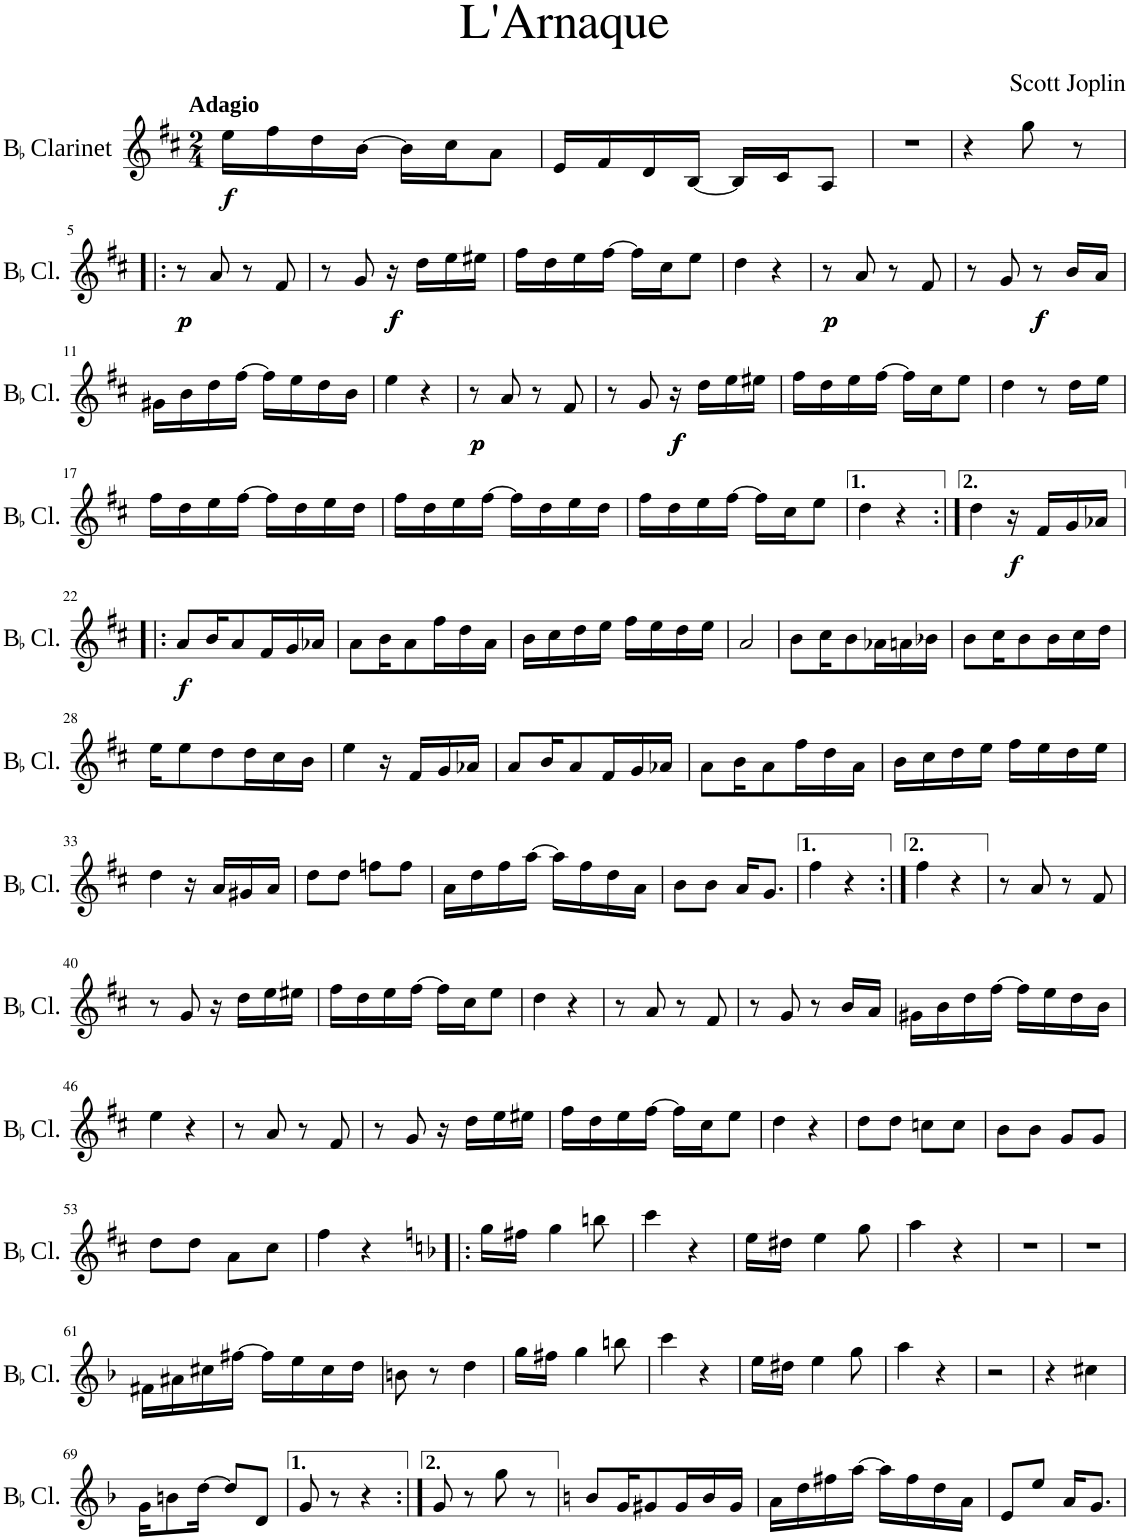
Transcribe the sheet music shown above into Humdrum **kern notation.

**kern	**dynam	**kern	**kern	**dynam	**kern	**kern	**dynam	**kern	**kern	**kern	**dynam	**kern	**dynam
*part7	*part7	*part6	*part6	*part6	*part5	*part4	*part4	*part3	*part2	*part2	*part2	*part1	*part1
*staff9	*staff9	*staff8	*staff7	*staff7/8	*staff6	*staff5	*staff5	*staff4	*staff3	*staff2	*staff2/3	*staff1	*staff1
*I"Vibraphone	*	*I"Marimba	*	*	*I"Xylophone	*I"Xylophone	*	*I"Electric Bass	*I"Piano	*	*	*I"BaccidentalFlat Clarinet	*
*I'Vib.	*	*I'Mrm.	*	*	*I'Xyl.	*I'Xyl.	*	*I'El. B.	*I'Pno.	*	*	*I'BaccidentalFlat Cl.	*
*stria5	*	*stria5	*stria5	*	*stria5	*stria5	*	*stria5	*stria5	*stria5	*	*	*
*clefG2	*	*clefF4	*clefG2	*	*clefG2	*clefG2	*	*clefFv4	*clefF4	*clefG2	*	*clefG2	*
*	*	*	*	*	*Trd-7c-12	*Trd-7c-12	*	*	*	*	*	*Trd1c2	*
*k[]	*	*k[]	*k[]	*	*k[]	*k[]	*	*k[]	*k[]	*k[]	*	*k[f#c#]	*
*M2/4	*	*M2/4	*M2/4	*	*M2/4	*M2/4	*	*M2/4	*M2/4	*M2/4	*	*M2/4	*
=1	=1	=1	=1	=1	=1	=1	=1	=1	=1	=1	=1	=1	=1
!	!	!	!	!	!	!	!	!	!	!	!	!LO:TX:a:B:t=Adagio	!
!	!	!	!	!	!	!	!LO:DY:b	!	!	!	!	!	!
!	!	!	!	!	!	!	!LO:DY:n=1:b	!	!	!	!LO:DY:b	!	!LO:DY:b
2r	.	2r	16dd\ 16ddd\LL	.	2r	16dd\LL	f f	2r	2r	16dd\ 16ddd\LL	p	16ee\LL	f
.	.	.	16ee\ 16eee\J	.	.	16ee\J	.	.	.	16ee\ 16eee\J	.	16ff#\	.
.	.	.	16cc\ 16ccc\L	.	.	16cc\L	.	.	.	16cc\ 16ccc\L	.	16dd\	.
.	.	.	[16a\ [16aa\JJ	.	.	[16a\JJ	.	.	.	[16a\ [16aa\JJ	.	[16b\JJ	.
.	.	.	16a]\ 16aa]\LL	.	.	16a/LL]	.	.	.	16a]\ 16aa]\LL	.	16b\LL]	.
.	.	.	16b\ 16bb\J	.	.	16b/J	.	.	.	16b\ 16bb\J	.	16cc#\J	.
.	.	.	8g\ 8gg\J	.	.	8g/J	.	.	.	8g\ 8gg\J	.	8a\J	.
=2	=2	=2	=2	=2	=2	=2	=2	=2	=2	=2	=2	=2	=2
!	!LO:DY:b	!	!	!LO:DY:b=2	!	!	!	!	!	!	!	!	!
16d/LL	p	16d\LL	16dd\LL	p	2r	16d/LL	.	2r	16d\LL	16dd\LL	.	16e/LL	.
16e/J	.	16e\J	16ee\J	.	.	16e/J	.	.	16e\J	16ee\J	.	16f#/	.
16c/L	.	16c\L	16cc\L	.	.	16c/L	.	.	16c\L	16cc\L	.	16d/	.
[16A/JJ	.	[16A\JJ	[16a\JJ	.	.	[16A/JJ	.	.	[16A\JJ	[16a\JJ	.	[16B/JJ	.
16A/LL]	.	16A\LL]	16a/LL]	.	.	16A/LL]	.	.	16A\LL]	16a/LL]	.	16B/LL]	.
16B/J	.	16B\J	16b/J	.	.	16B/J	.	.	16B\J	16b/J	.	16c#/J	.
8G/J	.	8G\J	8g/J	.	.	8G/J	.	.	8G\J	8g/J	.	8A/J	.
=3	=3	=3	=3	=3	=3	=3	=3	=3	=3	=3	=3	=3	=3
16d/LL	.	16D/LL	16d/LL	.	2r	2r	.	16D/LL	16D/LL	16d/LL	.	2r	.
16e/J	.	16E/J	16e/J	.	.	.	.	16E/J	16E/J	16e/J	.	.	.
16c/L	.	16C/L	16c/L	.	.	.	.	16C/L	16C/L	16c/L	.	.	.
[16A/JJ	.	[16AA/JJ	[16A/JJ	.	.	.	.	[16AA/JJ	[16AA/JJ	[16A/JJ	.	.	.
16A/LL]	.	16AA/LL]	16A/LL]	.	.	.	.	16AA/LL]	16AA/LL]	16A/LL]	.	.	.
16B/J	.	16BB/J	16B/J	.	.	.	.	16BB/J	16BB/J	16B/J	.	.	.
16A/L	.	16AA/L	16A/L	.	.	.	.	16AA/L	16AA/L	16A/L	.	.	.
16A-X/JJ	.	16AA-X/JJ	16A-X/JJ	.	.	.	.	16AA-X/JJ	16AA-X/JJ	16A-X/JJ	.	.	.
=4	=4	=4	=4	=4	=4	=4	=4	=4	=4	=4	=4	=4	=4
8G	.	8GG	8G	.	2r	4r	.	8GG	8GG	8G	.	4r	.
8r	.	8r	8r	.	.	.	.	8r	8r	8r	.	.	.
8g	.	8GGG 8GG	8g/ 8b/ 8dd/ 8gg/L	.	.	8g	.	8GG	8GGG 8GG	8g/ 8b/ 8dd/ 8gg/L	.	8gg\	.
8r	.	8r	16d/L	.	.	8r	.	8r	8r	16d/L	.	8r	.
.	.	.	16d#X/JJ	.	.	.	.	.	.	16d#X/JJ	.	.	.
!!LO:LB:g=z
=5!|:	=5!|:	=5!|:	=5!|:	=5!|:	=5!|:	=5!|:	=5!|:	=5!|:	=5!|:	=5!|:	=5!|:	=5!|:	=5!|:
!	!	!	!	!	!	!	!LO:DY:b	!	!	!	!	!	!
!	!	!	!	!	!	!	!LO:DY:n=1:b	!	!	!	!	!	!LO:DY:b
!	!	!	!	!	!	!	!	!	!	!	!	!	!LO:DY:n=1:b
2r	.	2r	16e/KL	.	2r	8r	p p	4CC	8r	16e/KL	.	8r	p p
.	.	.	8cc/	.	.	.	.	.	.	8cc/	.	.	.
.	.	.	.	.	.	8c	.	.	8E 8G 8c	.	.	8a/	.
.	.	.	16e/Jk	.	.	.	.	.	.	16e/Jk	.	.	.
.	.	.	8cc\L	.	.	8r	.	4GG	8r	8cc\L	.	8r	.
.	.	.	16e\L	.	.	8B-X	.	.	8E 8G 8B-X	16e\L	.	8f#/	.
.	.	.	[16cc\JJ	.	.	.	.	.	.	[16cc\JJ	.	.	.
=6	=6	=6	=6	=6	=6	=6	=6	=6	=6	=6	=6	=6	=6
4r	.	2r	4cc_	.	2r	8r	.	4FF	8r	4cc_	.	8r	.
.	.	.	.	.	.	8A	.	.	8F 8A 8c	.	.	8g/	.
!	!	!	!	!	!	!	!LO:DY:b	!	!	!	!	!	!LO:DY:b
!	!	!	!	!	!	!	!	!	!	!	!	!	!LO:DY:n=1:b
16r	.	.	16cc\LL]	.	.	16r	f	4EE	8r	16cc\LL]	.	16r	f f
!	!	!	!	!	!	!	!LO:DY:b	!	!	!	!	!	!
16cc\LL	.	.	16ee\ 16ccc\J	.	.	16cc\LL	f	.	.	16ee\ 16ccc\J	.	16dd\LL	.
16dd\	.	.	16ff\ 16ddd\L	.	.	16dd\	.	.	8E 8G 8c	16ff\ 16ddd\L	.	16ee\	.
16dd#X\JJ	.	.	16ff#X\ 16ddd#X\JJ	.	.	16dd#X\JJ	.	.	.	16ff#X\ 16ddd#X\JJ	.	16ee#X\JJ	.
=7	=7	=7	=7	=7	=7	=7	=7	=7	=7	=7	=7	=7	=7
16ee\LL	.	2r	16gg\ 16eee\LL	.	2r	16ee\LL	.	4GG	8r	16gg\ 16eee\LL	.	16ff#\LL	.
16cc\J	.	.	16ee\ 16ccc\J	.	.	16cc\J	.	.	.	16ee\ 16ccc\J	.	16dd\	.
16dd\L	.	.	16ff\ 16ddd\L	.	.	16dd\L	.	.	8G 8c 8e	16ff\ 16ddd\L	.	16ee\	.
[16ee\JJ	.	.	[16gg\ [16eee\JJ	.	.	[16ee\JJ	.	.	.	[16gg\ [16eee\JJ	.	[16ff#\JJ	.
16ee\LL]	.	.	16gg]\ 16eee]\LL	.	.	16ee\LL]	.	4GGG	8r	16gg]\ 16eee]\LL	.	16ff#\LL]	.
16b\J	.	.	16dd\ 16bb\J	.	.	16b\J	.	.	.	16dd\ 16bb\J	.	16cc#\J	.
8dd\J	.	.	8ff\ 8ddd\J	.	.	8dd\J	.	.	8G 8B 8f	8ff\ 8ddd\J	.	8ee\J	.
=8	=8	=8	=8	=8	=8	=8	=8	=8	=8	=8	=8	=8	=8
4cc	.	2r	[4ee [4ccc	.	2r	4cc	.	4CC	8r	[4ee [4ccc	.	4dd\	.
.	.	.	.	.	.	.	.	.	8G 8c 8e	.	.	.	.
4r	.	.	8ee]/ 8ccc]/L	.	.	4r	.	8r	8G 8c 8e	8ee]/ 8ccc]/L	.	4r	.
.	.	.	16d/L	.	.	.	.	8GGG	8r	16d/L	.	.	.
.	.	.	16d#X/JJ	.	.	.	.	.	.	16d#X/JJ	.	.	.
=9	=9	=9	=9	=9	=9	=9	=9	=9	=9	=9	=9	=9	=9
!	!	!	!	!	!	!	!LO:DY:b	!	!	!	!	!	!
!	!	!	!	!	!	!	!LO:DY:n=1:b	!	!	!	!	!	!LO:DY:b
!	!	!	!	!	!	!	!	!	!	!	!	!	!LO:DY:n=1:b
2r	.	2r	2r	.	2r	8r	p p	4CC	8r	16e/KL	.	8r	p p
.	.	.	.	.	.	.	.	.	.	8cc/	.	.	.
.	.	.	.	.	.	8c	.	.	8E 8G 8c	.	.	8a/	.
.	.	.	.	.	.	.	.	.	.	16e/Jk	.	.	.
.	.	.	.	.	.	8r	.	4GG	8r	8cc\L	.	8r	.
.	.	.	.	.	.	8B-X	.	.	8E 8G 8B-X	16e\L	.	8f#/	.
.	.	.	.	.	.	.	.	.	.	[16cc\JJ	.	.	.
=10	=10	=10	=10	=10	=10	=10	=10	=10	=10	=10	=10	=10	=10
4r	.	2r	[4cc	.	2r	8r	.	4FF	8r	4cc_	.	8r	.
.	.	.	.	.	.	8A	.	.	8F 8A 8c	.	.	8g/	.
!	!	!	!	!	!	!	!LO:DY:b	!	!	!	!	!	!LO:DY:b
!	!	!	!	!	!	!	!	!	!	!	!	!	!LO:DY:n=1:b
8r	.	.	8cc\L]	.	.	8r	f	8EE/L	8E\L	8cc\L]	.	8r	f f
!	!	!	!	!	!	!	!LO:DY:b	!	!	!	!	!	!
16a/LL	.	.	16aa\L	.	.	16a/LL	f	8EE-X/J	8E-X\J	16aa\L	.	16b/LL	.
16g/JJ	.	.	16gg\JJ	.	.	16g/JJ	.	.	.	16gg\JJ	.	16a/JJ	.
!!LO:LB:g=z
=11	=11	=11	=11	=11	=11	=11	=11	=11	=11	=11	=11	=11	=11
16f#X\LL	.	2r	16ff#X\LL	.	2r	16f#X\LL	.	4DD	8D\L	16ff#X\LL	.	16g#X\LL	.
16a\J	.	.	16aa\J	.	.	16a\J	.	.	.	16aa\J	.	16b\	.
16cc\L	.	.	16ccc\L	.	.	16cc\L	.	.	8F#X\ 8A\ 8c\J	16ccc\L	.	16dd\	.
[16ee\JJ	.	.	[16eee\JJ	.	.	[16ee\JJ	.	.	.	[16eee\JJ	.	[16ff#\JJ	.
16ee\LL]	.	.	16eee\LL]	.	.	16ee\LL]	.	4DD	8r	16eee\LL]	.	16ff#\LL]	.
16dd\J	.	.	16ddd\J	.	.	16dd\J	.	.	.	16ddd\J	.	16ee\	.
16cc\L	.	.	16ccc\L	.	.	16cc\L	.	.	8F# 8A 8c	16ccc\L	.	16dd\	.
16a\JJ	.	.	16aa\JJ	.	.	16a\JJ	.	.	.	16aa\JJ	.	16b\JJ	.
=12	=12	=12	=12	=12	=12	=12	=12	=12	=12	=12	=12	=12	=12
4dd	.	2r	[4ffn [4ddd	.	2r	4dd	.	8GG/L	8r	[4ffn [4ddd	.	4ee\	.
.	.	.	.	.	.	.	.	8GGG/J	8D 8G 8B	.	.	.	.
4r	.	.	8dd/ 8ff]/ 8ddd]/L	.	.	4r	.	8AAA/L	8D 8G 8B	8dd/ 8ff]/ 8ddd]/L	.	4r	.
.	.	.	16d/L	.	.	.	.	8BBB/J	8r	16d/L	.	.	.
.	.	.	16d#X/JJ	.	.	.	.	.	.	16d#X/JJ	.	.	.
=13	=13	=13	=13	=13	=13	=13	=13	=13	=13	=13	=13	=13	=13
!	!	!	!	!	!	!	!LO:DY:b	!	!	!	!	!	!
!	!	!	!	!	!	!	!LO:DY:n=1:b	!	!	!	!	!	!LO:DY:b
!	!	!	!	!	!	!	!	!	!	!	!	!	!LO:DY:n=1:b
2r	.	2r	16e/KL	.	2r	8r	p p	4CC	8r	16e/KL	.	8r	p p
.	.	.	8cc/	.	.	.	.	.	.	8cc/	.	.	.
.	.	.	.	.	.	8c	.	.	8E 8G 8c	.	.	8a/	.
.	.	.	16e/Jk	.	.	.	.	.	.	16e/Jk	.	.	.
.	.	.	8cc\L	.	.	8r	.	4GG	8r	8cc\L	.	8r	.
.	.	.	16e\L	.	.	8B-X	.	.	8E 8G 8B-X	16e\L	.	8f#/	.
.	.	.	[16cc\JJ	.	.	.	.	.	.	[16cc\JJ	.	.	.
=14	=14	=14	=14	=14	=14	=14	=14	=14	=14	=14	=14	=14	=14
4r	.	2r	4cc_	.	2r	8r	.	4FF	8r	4cc_	.	8r	.
.	.	.	.	.	.	8A	.	.	8F 8A 8c	.	.	8g/	.
!	!	!	!	!	!	!	!LO:DY:b	!	!	!	!	!	!
!	!	!	!	!	!	!	!LO:DY:n=1:b	!	!	!	!	!	!LO:DY:b
!	!	!	!	!	!	!	!	!	!	!	!	!	!LO:DY:n=1:b
16r	.	.	16cc\LL]	.	.	16r	f f	4EE	8r	16cc\LL]	.	16r	f f
16cc\LL	.	.	16ee\ 16ccc\J	.	.	16cc\LL	.	.	.	16ee\ 16ccc\J	.	16dd\LL	.
16dd\	.	.	16ff\ 16ddd\L	.	.	16dd\	.	.	8E 8G 8c	16ff\ 16ddd\L	.	16ee\	.
16dd#X\JJ	.	.	16ff#X\ 16ddd#X\JJ	.	.	16dd#X\JJ	.	.	.	16ff#X\ 16ddd#X\JJ	.	16ee#X\JJ	.
=15	=15	=15	=15	=15	=15	=15	=15	=15	=15	=15	=15	=15	=15
16ee\LL	.	2r	16gg\ 16eee\LL	.	2r	16ee\LL	.	4GG	8r	16gg\ 16eee\LL	.	16ff#\LL	.
16cc\J	.	.	16ee\ 16ccc\J	.	.	16cc\J	.	.	.	16ee\ 16ccc\J	.	16dd\	.
16dd\L	.	.	16ff\ 16ddd\L	.	.	16dd\L	.	.	8G 8c 8e	16ff\ 16ddd\L	.	16ee\	.
[16ee\JJ	.	.	[16gg\ [16eee\JJ	.	.	[16ee\JJ	.	.	.	[16gg\ [16eee\JJ	.	[16ff#\JJ	.
16ee\LL]	.	.	16gg]\ 16eee]\LL	.	.	16ee\LL]	.	4GGG	8r	16gg]\ 16eee]\LL	.	16ff#\LL]	.
16b\J	.	.	16dd\ 16bb\J	.	.	16b\J	.	.	.	16dd\ 16bb\J	.	16cc#\J	.
8dd\J	.	.	8ff\ 8ddd\J	.	.	8dd\J	.	.	8G 8B 8f	8ff\ 8ddd\J	.	8ee\J	.
=16	=16	=16	=16	=16	=16	=16	=16	=16	=16	=16	=16	=16	=16
4cc	.	2r	2r	.	2r	4cc	.	4CC	8r	[4ee [4ccc	.	4dd\	.
.	.	.	.	.	.	.	.	.	8G 8c 8e	.	.	.	.
4r	.	.	.	.	.	4r	.	8r	8G 8c 8e	8cc\ 8ee]\ 8ccc]\L	.	8r	.
.	.	.	.	.	.	.	.	8r	8r	16cc\L	.	16dd\LL	.
.	.	.	.	.	.	.	.	.	.	16dd\JJ	.	16ee\JJ	.
!!LO:LB:g=z
=17	=17	=17	=17	=17	=17	=17	=17	=17	=17	=17	=17	=17	=17
8e/L	.	2r	8cc\L	.	2r	8cc\L	.	4CC	8r	16ee\LL	.	16ff#\LL	.
.	.	.	.	.	.	.	.	.	.	16cc\J	.	16dd\	.
8e/J	.	.	8cc\J	.	.	8cc\J	.	.	8G 8c 8e	16dd\L	.	16ee\	.
.	.	.	.	.	.	.	.	.	.	[16ee\JJ	.	[16ff#\JJ	.
8g/L	.	.	8b-X\L	.	.	8a#X/L	.	4BBB	8r	16ee\LL]	.	16ff#\LL]	.
.	.	.	.	.	.	.	.	.	.	16cc\J	.	16dd\	.
8g/J	.	.	8b-\J	.	.	8a#/J	.	.	8G 8B-X 8e	16dd\L	.	16ee\	.
.	.	.	.	.	.	.	.	.	.	16cc\JJ	.	16dd\JJ	.
=18	=18	=18	=18	=18	=18	=18	=18	=18	=18	=18	=18	=18	=18
8f/L	.	2r	8a/L	.	2r	8a/L	.	4AAA	8r	16ee\LL	.	16ff#\LL	.
.	.	.	.	.	.	.	.	.	.	16cc\J	.	16dd\	.
8f/J	.	.	8a/J	.	.	8a/J	.	.	8F 8A 8c	16dd\L	.	16ee\	.
.	.	.	.	.	.	.	.	.	.	[16ee\JJ	.	[16ff#\JJ	.
8a-X/L	.	.	8f/L	.	.	8f/L	.	4AAA-X	8r	16ee\LL]	.	16ff#\LL]	.
.	.	.	.	.	.	.	.	.	.	16cc\J	.	16dd\	.
8a-/J	.	.	8f/J	.	.	8f/J	.	.	8F 8A-X 8c	16dd\L	.	16ee\	.
.	.	.	.	.	.	.	.	.	.	16cc\JJ	.	16dd\JJ	.
=19	=19	=19	=19	=19	=19	=19	=19	=19	=19	=19	=19	=19	=19
8g/L	.	2r	8cc\L	.	8c/L	2r	.	4GGG	8r	16ee\LL	.	16ff#\LL	.
.	.	.	.	.	.	.	.	.	.	16cc\J	.	16dd\	.
8g/J	.	.	8cc\J	.	8c/J	.	.	.	8E 8G 8c	16dd\L	.	16ee\	.
.	.	.	.	.	.	.	.	.	.	[16ee\JJ	.	[16ff#\JJ	.
8b/L	.	.	8g/L	.	8G/L	.	.	4GG	8r	16ee\LL]	.	16ff#\LL]	.
.	.	.	.	.	.	.	.	.	.	16b\J	.	16cc#\J	.
8g/J	.	.	8b/J	.	8B/J	.	.	.	8F 8G 8B	8dd\J	.	8ee\J	.
=20	=20	=20	=20	=20	=20	=20	=20	=20	=20	=20	=20	=20	=20
4g	.	2r	4ee	.	2r	4cc	.	8CC/L	8r	[4e [4cc	.	4dd\	.
.	.	.	.	.	.	.	.	8GGG/J	8E 8G 8c	.	.	.	.
4r	.	.	4r	.	.	4r	.	8AAA/L	8E 8G 8c	8e]/ 8cc]/ 8ee/L	.	4r	.
.	.	.	.	.	.	.	.	8BBB/J	8r	16d/L	.	.	.
.	.	.	.	.	.	.	.	.	.	16d#X/JJ	.	.	.
=21:|!	=21:|!	=21:|!	=21:|!	=21:|!	=21:|!	=21:|!	=21:|!	=21:|!	=21:|!	=21:|!	=21:|!	=21:|!	=21:|!
4e	.	2r	4cc	.	4r	4cc	.	8CC/L	8C/L	4e 4cc	.	4dd\	.
.	.	.	.	.	.	.	.	8GGG/J	8GG/J	.	.	.	.
!	!	!	!	!	!	!	!	!	!	!	!	!	!LO:DY:b
4r	.	.	16r	.	4r	4r	.	4r	8CC	4r	.	16r	f
.	.	.	16cc\LL	.	.	.	.	.	.	.	.	16f#/LL	.
.	.	.	16dd\	.	.	.	.	.	8r	.	.	16g/	.
.	.	.	16dd#X\JJ	.	.	.	.	.	.	.	.	16a-X/JJ	.
!!LO:LB:g=z
=22!|:	=22!|:	=22!|:	=22!|:	=22!|:	=22!|:	=22!|:	=22!|:	=22!|:	=22!|:	=22!|:	=22!|:	=22!|:	=22!|:
!	!	!	!	!	!	!	!LO:DY:b	!	!	!	!	!	!
!	!	!	!	!	!	!	!LO:DY:n=1:b	!	!	!	!	!	!LO:DY:b
2r	.	2r	8ee\L	.	2r	8r	f f	4CC	8C	8r	.	8a/L	f
.	.	.	16ff\K	.	.	8G	.	.	8r	8G 8c 8e	.	16b/K	.
.	.	.	8ee\J	.	.	.	.	.	.	.	.	8a/	.
.	.	.	.	.	.	8r	.	4GGG	8GG	8r	.	.	.
.	.	.	16cc\LL	.	.	.	.	.	.	.	.	16f#/L	.
.	.	.	16dd\	.	.	8G	.	.	8r	8G 8c 8e	.	16g/	.
.	.	.	16dd#X\JJ	.	.	.	.	.	.	.	.	16a-X/JJ	.
=23	=23	=23	=23	=23	=23	=23	=23	=23	=23	=23	=23	=23	=23
4r	.	2r	8ee\L	.	2r	8r	.	4CC	8C	8r	.	8a\L	.
.	.	.	16ff\K	.	.	8G	.	.	8r	8G 8c 8e	.	16b\K	.
.	.	.	8ee\J	.	.	.	.	.	.	.	.	8a\	.
16r	.	.	.	.	.	16r	.	4GG	8GG	16r	.	.	.
16ee\LL	.	.	16r	.	.	16r	.	.	.	16ee\LL	.	16ff#\L	.
16cc\	.	.	8r	.	.	8r	.	.	8r	16cc\	.	16dd\	.
16g\JJ	.	.	.	.	.	.	.	.	.	16g\JJ	.	16a\JJ	.
=24	=24	=24	=24	=24	=24	=24	=24	=24	=24	=24	=24	=24	=24
16a\LL	.	2r	2r	.	2r	2r	.	4FF	8r	16a\LL	.	16b\LL	.
16b\J	.	.	.	.	.	.	.	.	.	16b\J	.	16cc#\	.
16cc\L	.	.	.	.	.	.	.	.	8F 8A 8c	16cc\L	.	16dd\	.
16dd\JJ	.	.	.	.	.	.	.	.	.	16dd\JJ	.	16ee\JJ	.
16ee\LL	.	.	.	.	.	.	.	4FF	8r	16ee\LL	.	16ff#\LL	.
16dd\J	.	.	.	.	.	.	.	.	.	16dd\J	.	16ee\	.
16cc\L	.	.	.	.	.	.	.	.	8F 8A-X 8c	16cc\L	.	16dd\	.
16dd\JJ	.	.	.	.	.	.	.	.	.	16dd\JJ	.	16ee\JJ	.
=25	=25	=25	=25	=25	=25	=25	=25	=25	=25	=25	=25	=25	=25
2g	.	2r	16r	.	2r	2r	.	4EE	8r	8g	.	2a/	.
.	.	.	16e/LL	.	.	.	.	.	.	.	.	.	.
.	.	.	16f/	.	.	.	.	.	8E 8G 8c	8r	.	.	.
.	.	.	16g/JJ	.	.	.	.	.	.	.	.	.	.
.	.	.	16a/LL	.	.	.	.	4GG	8r	4r	.	.	.
.	.	.	16g/J	.	.	.	.	.	.	.	.	.	.
.	.	.	16e/L	.	.	.	.	.	8E 8G 8c	.	.	.	.
.	.	.	16f/JJ	.	.	.	.	.	.	.	.	.	.
=26	=26	=26	=26	=26	=26	=26	=26	=26	=26	=26	=26	=26	=26
2r	.	2r	8g/L	.	2r	8r	.	4CC	8C	8r	.	8b\L	.
.	.	.	16a/K	.	.	8G	.	.	8r	8G 8c 8e	.	16cc#\K	.
.	.	.	8g/J	.	.	.	.	.	.	.	.	8b\	.
.	.	.	.	.	.	8r	.	4GGG	8GG	8r	.	.	.
.	.	.	16e/LL	.	.	.	.	.	.	.	.	16a-X\L	.
.	.	.	16f/	.	.	8G	.	.	8r	8G 8c 8e	.	16an\	.
.	.	.	16f#X/JJ	.	.	.	.	.	.	.	.	16b-X\JJ	.
=27	=27	=27	=27	=27	=27	=27	=27	=27	=27	=27	=27	=27	=27
4r	.	2r	8g/L	.	2r	8r	.	4CC	8C	8r	.	8b\L	.
.	.	.	16a/K	.	.	8G	.	.	8r	8G 8c 8e	.	16cc#\K	.
.	.	.	8g/J	.	.	.	.	.	.	.	.	8b\	.
16r	.	.	.	.	.	8E/L	.	8EE/L	8E\L	4r	.	.	.
16g/LL	.	.	16r	.	.	.	.	.	.	.	.	16b\L	.
16a/	.	.	8r	.	.	8E-X/J	.	8EE-X/J	8E-X\J	.	.	16cc#\	.
16a#X/JJ	.	.	.	.	.	.	.	.	.	.	.	16dd\JJ	.
!!LO:LB:g=z
=28	=28	=28	=28	=28	=28	=28	=28	=28	=28	=28	=28	=28	=28
*	*	*	*	*	*	*	*	*	*	*8va	*	*	*
16b\KL	.	2r	16g/KL	.	2r	16b\KL	.	4DD	16D\ 16G\ 16B\KL	16bb\ 16bbb\KL	.	16ee\KL	.
8b\	.	.	8g/	.	.	8b\	.	.	8D\ 8G\ 8B\	8bb\ 8bbb\	.	8ee\	.
8b\J	.	.	8f#X/J	.	.	8b\J	.	.	[16D\ [16F#X\ [16c\Jk	8bb\ 8bbb\J	.	8dd\	.
.	.	.	.	.	.	.	.	4AA	4D] 4F#] 4c]	.	.	.	.
16a/LL	.	.	16e/LL	.	.	16a/LL	.	.	.	16aaa\LL	.	16dd\L	.
16f#X/	.	.	16f#/	.	.	16f#X/	.	.	.	16fff#X\	.	16cc#\	.
16d/JJ	.	.	16d/JJ	.	.	16d/JJ	.	.	.	16ddd\JJ	.	16b\JJ	.
=29	=29	=29	=29	=29	=29	=29	=29	=29	=29	=29	=29	=29	=29
4g	.	2r	4g	.	4r	2r	.	8GG/L	8GG/ 8G/L	4bb 4ggg	.	4ee\	.
.	.	.	.	.	.	.	.	8FF/J	8FF/ 8F/J	.	.	.	.
*	*	*	*	*	*	*	*	*	*	*X8va	*	*	*
4r	.	.	16r	.	4r	.	.	8EE/L	8EE/ 8E/L	4r	.	16r	.
.	.	.	16e/LL	.	.	.	.	.	.	.	.	16f#/LL	.
.	.	.	16f/	.	.	.	.	8DD/J	8DD/ 8D/J	.	.	16g/	.
.	.	.	16f#X/JJ	.	.	.	.	.	.	.	.	16a-X/JJ	.
=30	=30	=30	=30	=30	=30	=30	=30	=30	=30	=30	=30	=30	=30
2r	.	2r	8g/L	.	2r	8r	.	4CC	8CC 8C	8r	.	8a/L	.
.	.	.	16a/K	.	.	8G	.	.	8r	8G 8c 8e	.	16b/K	.
.	.	.	8g/J	.	.	.	.	.	.	.	.	8a/	.
.	.	.	.	.	.	8r	.	4GGG	8GG	8r	.	.	.
.	.	.	16e/LL	.	.	.	.	.	.	.	.	16f#/L	.
.	.	.	16f/	.	.	8G	.	.	8r	8G 8c 8e	.	16g/	.
.	.	.	16f#X/JJ	.	.	.	.	.	.	.	.	16a-X/JJ	.
=31	=31	=31	=31	=31	=31	=31	=31	=31	=31	=31	=31	=31	=31
4r	.	2r	8g/L	.	4r	8r	.	4CC	8C	8r	.	8a\L	.
.	.	.	16a/K	.	.	8G	.	.	8r	8G 8c 8e	.	16b\K	.
.	.	.	8g/J	.	.	.	.	.	.	.	.	8a\	.
16r	.	.	.	.	16r	16r	.	4GG	8GG	16r	.	.	.
16ee\LL	.	.	16r	.	16r	16r	.	.	.	16ee\LL	.	16ff#\L	.
16cc\	.	.	8r	.	8r	8r	.	.	8r	16cc\	.	16dd\	.
16g\JJ	.	.	.	.	.	.	.	.	.	16g\JJ	.	16a\JJ	.
=32	=32	=32	=32	=32	=32	=32	=32	=32	=32	=32	=32	=32	=32
16a\LL	.	2r	2r	.	2r	8r	.	4FF	8r	16a\LL	.	16b\LL	.
16b\J	.	.	.	.	.	.	.	.	.	16b\J	.	16cc#\	.
16cc\L	.	.	.	.	.	8F	.	.	8F 8A 8c	16cc\L	.	16dd\	.
16dd\JJ	.	.	.	.	.	.	.	.	.	16dd\JJ	.	16ee\JJ	.
16ee\LL	.	.	.	.	.	8r	.	4FF	8r	16ee\LL	.	16ff#\LL	.
16dd\J	.	.	.	.	.	.	.	.	.	16dd\J	.	16ee\	.
16cc\L	.	.	.	.	.	8F	.	.	8F 8A-X 8c	16cc\L	.	16dd\	.
16dd\JJ	.	.	.	.	.	.	.	.	.	16dd\JJ	.	16ee\JJ	.
!!LO:LB:g=z
=33	=33	=33	=33	=33	=33	=33	=33	=33	=33	=33	=33	=33	=33
4cc	.	2r	4r	.	2r	8r	.	4EE	8r	8g	.	4dd\	.
.	.	.	.	.	.	8E	.	.	8E 8G 8c	8r	.	.	.
4b-X	.	.	16r	.	.	16r	.	4GG	8r	16r	.	16r	.
.	.	.	16c/LL	.	.	16G/LL	.	.	.	16g/LL	.	16a/LL	.
.	.	.	16d/	.	.	16F#X/	.	.	8E 8G 8B-X	16f#X/	.	16g#X/	.
.	.	.	16e/JJ	.	.	16G/JJ	.	.	.	16g/JJ	.	16a/JJ	.
=34	=34	=34	=34	=34	=34	=34	=34	=34	=34	=34	=34	=34	=34
8cc\L	.	2r	8f/L	.	2r	8c/L	.	4FF	8r	8cc\L	.	8dd\L	.
8a\J	.	.	8f/J	.	.	16A/K	.	.	8F 8A 8c	16a\L	.	8dd\J	.
.	.	.	.	.	.	8c/J	.	.	.	[16cc\JJ	.	.	.
8cc\L	.	.	8e-X/L	.	.	.	.	4FF#X	8r	16cc\LL]	.	8ffn\L	.
.	.	.	.	.	.	16A/LL	.	.	.	16a\J	.	.	.
8a\J	.	.	8e-/J	.	.	16c/	.	.	8F#X 8A 8c	16cc\L	.	8ff\J	.
.	.	.	.	.	.	16A/JJ	.	.	.	16a\JJ	.	.	.
=35	=35	=35	=35	=35	=35	=35	=35	=35	=35	=35	=35	=35	=35
8g/L	.	2r	8e/L	.	2r	16G/LL	.	4GG	8r	16g\LL	.	16a\LL	.
.	.	.	.	.	.	16c/J	.	.	.	16cc\J	.	16dd\	.
8e/J	.	.	8e/J	.	.	16e/L	.	.	8G 8c 8e	16ee\L	.	16ff#\	.
.	.	.	.	.	.	[16g/JJ	.	.	.	[16gg\JJ	.	[16aa\JJ	.
8g/L	.	.	8e/L	.	.	16g/LL]	.	8GG/L	8r	16gg\LL]	.	16aa\LL]	.
.	.	.	.	.	.	16e/J	.	.	.	16ee\J	.	16ff#\	.
8g#X/J	.	.	8e/J	.	.	16c/L	.	8GG#X/J	8E 8c	16cc\L	.	16dd\	.
.	.	.	.	.	.	16G/JJ	.	.	.	16g\JJ	.	16a\JJ	.
=36	=36	=36	=36	=36	=36	=36	=36	=36	=36	=36	=36	=36	=36
8a/L	.	2r	8d/L	.	2r	8A/L	.	4AA	8D\ 8c\L	8f#X/ 8a/L	.	8b\L	.
8f#X/J	.	.	8a/J	.	.	8c/J	.	.	8D\ 8A\J	8f#/ 8cc/J	.	8b\J	.
8g/L	.	.	8g/L	.	.	16e/KL	.	4BB	8G\ 8B\L	16fn/ 16ee/KL	.	16a/KL	.
.	.	.	.	.	.	8.d/J	.	.	.	8f/ 8dd/	.	8.g/J	.
8b/J	.	.	8B/J	.	.	.	.	.	8G\ 8B\J	.	.	.	.
.	.	.	.	.	.	.	.	.	.	16e/ 16cc/Jk	.	.	.
=37	=37	=37	=37	=37	=37	=37	=37	=37	=37	=37	=37	=37	=37
4e	.	2r	4g	.	2r	4cc	.	8CC/L	8C\ 8c\L	4e 4cc	.	4ff#\	.
.	.	.	.	.	.	.	.	8GGG/J	8GG\ 8G\J	.	.	.	.
4r	.	.	16r	.	.	16r	.	8CC	8CC 8C	4r	.	4r	.
.	.	.	16e/LL	.	.	16e/LL	.	.	.	.	.	.	.
.	.	.	16f/	.	.	16f/	.	8r	8r	.	.	.	.
.	.	.	16f#X/JJ	.	.	16f#X/JJ	.	.	.	.	.	.	.
=38:|!	=38:|!	=38:|!	=38:|!	=38:|!	=38:|!	=38:|!	=38:|!	=38:|!	=38:|!	=38:|!	=38:|!	=38:|!	=38:|!
4e	.	2r	4g	.	2r	4cc	.	8CC/L	8C\ 8c\L	4e 4cc	.	4ff#\	.
.	.	.	.	.	.	.	.	8GGG/J	8GG\ 8G\J	.	.	.	.
4r	.	.	4r	.	.	4r	.	8CC	8CC 8C	4r	.	4r	.
.	.	.	.	.	.	.	.	8r	8r	.	.	.	.
=39	=39	=39	=39	=39	=39	=39	=39	=39	=39	=39	=39	=39	=39
2r	.	2r	2r	.	2r	8r	.	4CC	8r	16e/KL	.	8r	.
.	.	.	.	.	.	.	.	.	.	8cc/	.	.	.
.	.	.	.	.	.	8c	.	.	8E 8G 8c	.	.	8a/	.
.	.	.	.	.	.	.	.	.	.	16e/Jk	.	.	.
.	.	.	.	.	.	8r	.	4GG	8r	8cc\L	.	8r	.
.	.	.	.	.	.	8B-X	.	.	8E 8G 8B-X	16e\L	.	8f#/	.
.	.	.	.	.	.	.	.	.	.	[16cc\JJ	.	.	.
!!LO:LB:g=z
=40	=40	=40	=40	=40	=40	=40	=40	=40	=40	=40	=40	=40	=40
4r	.	2r	4r	.	2r	8r	.	4FF	8r	4cc_	.	8r	.
.	.	.	.	.	.	8A	.	.	8F 8A 8c	.	.	8g/	.
16r	.	.	16r	.	.	16r	.	4EE	8r	16cc\LL]	.	16r	.
16cc\LL	.	.	16e/LL	.	.	16cc\LL	.	.	.	16ee\ 16ccc\J	.	16dd\LL	.
16dd\	.	.	16f/	.	.	16dd\	.	.	8E 8G 8c	16ff\ 16ddd\L	.	16ee\	.
16dd#X\JJ	.	.	16f#X/JJ	.	.	16dd#X\JJ	.	.	.	16ff#X\ 16ddd#X\JJ	.	16ee#X\JJ	.
=41	=41	=41	=41	=41	=41	=41	=41	=41	=41	=41	=41	=41	=41
16ee\LL	.	2r	16g/LL	.	2r	16ee\LL	.	4GG	8r	16gg\ 16eee\LL	.	16ff#\LL	.
16cc\J	.	.	16e/J	.	.	16cc\J	.	.	.	16ee\ 16ccc\J	.	16dd\	.
16dd\L	.	.	16f/L	.	.	16dd\L	.	.	8G 8c 8e	16ff\ 16ddd\L	.	16ee\	.
[16ee\JJ	.	.	[16g/JJ	.	.	[16ee\JJ	.	.	.	[16gg\ [16eee\JJ	.	[16ff#\JJ	.
16ee\LL]	.	.	16g/LL]	.	.	16ee\LL]	.	4GGG	8r	16gg]\ 16eee]\LL	.	16ff#\LL]	.
16b\J	.	.	16d/J	.	.	16b\J	.	.	.	16dd\ 16ccc\J	.	16cc#\J	.
8dd\J	.	.	8f/J	.	.	8dd\J	.	.	8G 8B 8f	8ff\ 8ddd\J	.	8ee\J	.
=42	=42	=42	=42	=42	=42	=42	=42	=42	=42	=42	=42	=42	=42
4cc	.	2r	4e	.	2r	4cc	.	4CC	8r	[4ee [4ccc	.	4dd\	.
.	.	.	.	.	.	.	.	.	8G 8c 8e	.	.	.	.
4r	.	.	4r	.	.	4r	.	8r	8G 8c 8e	8ee]/ 8ccc]/L	.	4r	.
.	.	.	.	.	.	.	.	8GGG	8r	16d/L	.	.	.
.	.	.	.	.	.	.	.	.	.	16d#X/JJ	.	.	.
=43	=43	=43	=43	=43	=43	=43	=43	=43	=43	=43	=43	=43	=43
2r	.	2r	2r	.	2r	8r	.	4CC	8r	16e/KL	.	8r	.
.	.	.	.	.	.	.	.	.	.	8cc/	.	.	.
.	.	.	.	.	.	8c	.	.	8E 8G 8c	.	.	8a/	.
.	.	.	.	.	.	.	.	.	.	16e/Jk	.	.	.
.	.	.	.	.	.	8r	.	4GG	8r	8cc\L	.	8r	.
.	.	.	.	.	.	8B-X	.	.	8E 8G 8B-X	16e\L	.	8f#/	.
.	.	.	.	.	.	.	.	.	.	[16cc\JJ	.	.	.
=44	=44	=44	=44	=44	=44	=44	=44	=44	=44	=44	=44	=44	=44
4r	.	2r	4r	.	2r	8r	.	4FF	8r	4cc_	.	8r	.
.	.	.	.	.	.	8A	.	.	8F 8A 8c	.	.	8g/	.
8r	.	.	8r	.	.	8r	.	8EE/L	8E\L	8cc\L]	.	8r	.
16a/LL	.	.	16cc\LL	.	.	16a/LL	.	8EE-X/J	8E-X\J	16aa\L	.	16b/LL	.
16g/JJ	.	.	16cc\JJ	.	.	16g/JJ	.	.	.	16gg\JJ	.	16a/JJ	.
=45	=45	=45	=45	=45	=45	=45	=45	=45	=45	=45	=45	=45	=45
16f#X\LL	.	2r	16cc\LL	.	2r	16f#X\LL	.	4DD	8D\L	16ff#X\LL	.	16g#X\LL	.
16a\J	.	.	16f#X\J	.	.	16a\J	.	.	.	16aa\J	.	16b\	.
16cc\L	.	.	16a\L	.	.	16cc\L	.	.	8F#X\ 8A\ 8c\J	16ccc\L	.	16dd\	.
[16ee\JJ	.	.	[16cc\JJ	.	.	[16ee\JJ	.	.	.	[16eee\JJ	.	[16ff#\JJ	.
16ee\LL]	.	.	16cc/LL]	.	.	16ee\LL]	.	4DD	8r	16eee\LL]	.	16ff#\LL]	.
16dd\J	.	.	16a/J	.	.	16dd\J	.	.	.	16ddd\J	.	16ee\	.
16cc\L	.	.	16f#/L	.	.	16cc\L	.	.	8F# 8A 8c	16ccc\L	.	16dd\	.
16a\JJ	.	.	16d/JJ	.	.	16a\JJ	.	.	.	16aa\JJ	.	16b\JJ	.
!!LO:LB:g=z
=46	=46	=46	=46	=46	=46	=46	=46	=46	=46	=46	=46	=46	=46
4dd	.	2r	4f	.	2r	4dd	.	8GG/L	8r	[4ffn [4ddd	.	4ee\	.
.	.	.	.	.	.	.	.	8GGG/J	8D 8G 8B	.	.	.	.
4r	.	.	4r	.	.	4r	.	8AAA/L	8D 8G 8B	8dd/ 8ff]/ 8ddd]/L	.	4r	.
.	.	.	.	.	.	.	.	8BBB/J	8r	16d/L	.	.	.
.	.	.	.	.	.	.	.	.	.	16d#X/JJ	.	.	.
=47	=47	=47	=47	=47	=47	=47	=47	=47	=47	=47	=47	=47	=47
2r	.	2r	2r	.	2r	8r	.	4CC	8r	16e/KL	.	8r	.
.	.	.	.	.	.	.	.	.	.	8cc/	.	.	.
.	.	.	.	.	.	8c	.	.	8E 8G 8c	.	.	8a/	.
.	.	.	.	.	.	.	.	.	.	16e/Jk	.	.	.
.	.	.	.	.	.	8r	.	4GG	8r	8cc\L	.	8r	.
.	.	.	.	.	.	8B-X	.	.	8E 8G 8B-X	16e\L	.	8f#/	.
.	.	.	.	.	.	.	.	.	.	[16cc\JJ	.	.	.
=48	=48	=48	=48	=48	=48	=48	=48	=48	=48	=48	=48	=48	=48
4r	.	2r	4r	.	2r	8r	.	4FF	8r	4cc_	.	8r	.
.	.	.	.	.	.	8A	.	.	8F 8A 8c	.	.	8g/	.
16r	.	.	16r	.	.	16r	.	4EE	8r	16cc\LL]	.	16r	.
16cc\LL	.	.	16e/LL	.	.	16cc\LL	.	.	.	16ee\ 16ccc\J	.	16dd\LL	.
16dd\	.	.	16f/	.	.	16dd\	.	.	8E 8G 8c	16ff\ 16ddd\L	.	16ee\	.
16dd#X\JJ	.	.	16f#X/JJ	.	.	16dd#X\JJ	.	.	.	16ff#X\ 16ddd#X\JJ	.	16ee#X\JJ	.
=49	=49	=49	=49	=49	=49	=49	=49	=49	=49	=49	=49	=49	=49
16ee\LL	.	2r	16g/LL	.	2r	16ee\LL	.	4GG	8r	16gg\ 16eee\LL	.	16ff#\LL	.
16cc\J	.	.	16e/J	.	.	16cc\J	.	.	.	16ee\ 16ccc\J	.	16dd\	.
16dd\L	.	.	16f/L	.	.	16dd\L	.	.	8G 8c 8e	16ff\ 16ddd\L	.	16ee\	.
[16ee\JJ	.	.	[16g/JJ	.	.	[16ee\JJ	.	.	.	[16gg\ [16eee\JJ	.	[16ff#\JJ	.
16ee\LL]	.	.	16g/LL]	.	.	16ee\LL]	.	4GGG	8r	16gg]\ 16eee]\LL	.	16ff#\LL]	.
16b\J	.	.	16d/J	.	.	16b\J	.	.	.	16dd\ 16bb\J	.	16cc#\J	.
8dd\J	.	.	8f/J	.	.	8dd\J	.	.	8G 8B 8f	8ff\ 8ddd\J	.	8ee\J	.
=50	=50	=50	=50	=50	=50	=50	=50	=50	=50	=50	=50	=50	=50
4cc	.	2r	4e	.	2r	4cc	.	4CC	8r	[4ee [4ccc	.	4dd\	.
.	.	.	.	.	.	.	.	.	8G 8c 8e	.	.	.	.
4r	.	.	4r	.	.	8r	.	8r	8G 8c 8e	8cc\ 8ee]\ 8ccc]\L	.	4r	.
.	.	.	.	.	.	16cc\LL	.	8r	8r	16cc\L	.	.	.
.	.	.	.	.	.	16dd\JJ	.	.	.	16dd\JJ	.	.	.
=51	=51	=51	=51	=51	=51	=51	=51	=51	=51	=51	=51	=51	=51
2r	.	2r	8e/L	.	2r	16ee\LL	.	4CC	8r	16ee\LL	.	8dd\L	.
.	.	.	.	.	.	16cc\J	.	.	.	16cc\J	.	.	.
.	.	.	8e/J	.	.	16dd\L	.	.	8G 8c 8e	16dd\L	.	8dd\J	.
.	.	.	.	.	.	[16ee\JJ	.	.	.	[16ee\JJ	.	.	.
.	.	.	8g/L	.	.	16ee\LL]	.	4BBB	8r	16ee\LL]	.	8ccn\L	.
.	.	.	.	.	.	16cc\J	.	.	.	16cc\J	.	.	.
.	.	.	8g/J	.	.	16dd\L	.	.	8G 8B-X 8e	16dd\L	.	8cc\J	.
.	.	.	.	.	.	16cc\JJ	.	.	.	16cc\JJ	.	.	.
=52	=52	=52	=52	=52	=52	=52	=52	=52	=52	=52	=52	=52	=52
4r	.	2r	8f/L	.	2r	16ee\LL	.	4AAA	8r	16ee\LL	.	8b\L	.
.	.	.	.	.	.	16cc\J	.	.	.	16cc\J	.	.	.
.	.	.	8f/J	.	.	16dd\L	.	.	8F 8A 8c	16dd\L	.	8b\J	.
.	.	.	.	.	.	[16ee\JJ	.	.	.	[16ee\JJ	.	.	.
16r	.	.	8a-X/L	.	.	16ee\LL]	.	4AAA-X	8r	16ee\LL]	.	8g/L	.
16e/LL	.	.	.	.	.	16cc\J	.	.	.	16cc\J	.	.	.
16f/	.	.	8a-/J	.	.	16dd\L	.	.	8F 8A-X 8c	16dd\L	.	8g/J	.
16f#X/JJ	.	.	.	.	.	16cc\JJ	.	.	.	16cc\JJ	.	.	.
!!LO:LB:g=z
=53	=53	=53	=53	=53	=53	=53	=53	=53	=53	=53	=53	=53	=53
16g/LL	.	2r	8g/L	.	2r	16ee\LL	.	4GGG	8r	16ee\LL	.	8dd\L	.
16e/J	.	.	.	.	.	16cc\J	.	.	.	16cc\J	.	.	.
16f/L	.	.	8g/J	.	.	16dd\L	.	.	8E 8G 8c	16dd\L	.	8dd\J	.
[16g/JJ	.	.	.	.	.	[16ee\JJ	.	.	.	[16ee\JJ	.	.	.
16g/LL]	.	.	8b/L	.	.	16ee\LL]	.	4GG	8r	16ee\LL]	.	8a\L	.
16d/J	.	.	.	.	.	16b\J	.	.	.	16b\J	.	.	.
8f/J	.	.	8g/J	.	.	8dd\J	.	.	8F 8G 8B	8dd\J	.	8cc#\J	.
=54	=54	=54	=54	=54	=54	=54	=54	=54	=54	=54	=54	=54	=54
4e	.	2r	4g	.	2r	4cc	.	8CC/L	8r	[4cc [4ee [4ccc	.	4ff#\	.
.	.	.	.	.	.	.	.	8GGG/J	8E 8G 8c	.	.	.	.
4r	.	.	4r	.	.	4r	.	8CC	8E 8G 8c	8cc] 8ee] 8ccc]	.	4r	.
.	.	.	.	.	.	.	.	8r	8r	8r	.	.	.
=55!|:	=55!|:	=55!|:	=55!|:	=55!|:	=55!|:	=55!|:	=55!|:	=55!|:	=55!|:	=55!|:	=55!|:	=55!|:	=55!|:
*k[b-]	*	*k[b-]	*k[b-]	*	*k[b-e-a-]	*k[b-]	*	*k[b-]	*k[b-]	*k[b-]	*	*k[b-]	*
16a/LL	.	2r	8r	.	2r	16a/LL	.	4FF	4FF	8r	.	16gg\LL	.
16g#X/JJ	.	.	.	.	.	16g#X/JJ	.	.	.	.	.	16ff#X\JJ	.
4a	.	.	8A	.	.	4a	.	.	.	8c 8f 8a	.	4gg\	.
.	.	.	8r	.	.	.	.	4AA	4AA	8r	.	.	.
8cc	.	.	8A	.	.	8cc	.	.	.	8f 8a 8cc	.	8bbn\	.
=56	=56	=56	=56	=56	=56	=56	=56	=56	=56	=56	=56	=56	=56
4dd	.	2r	8r	.	2r	4dd	.	4BB-	4BB-	8r	.	4ccc\	.
.	.	.	8d	.	.	.	.	.	.	16b-/LL	.	.	.
.	.	.	.	.	.	.	.	.	.	16a/JJ	.	.	.
4r	.	.	8r	.	.	4r	.	4D	4D	16b-\LL	.	4r	.
.	.	.	.	.	.	.	.	.	.	16cc\J	.	.	.
.	.	.	8d	.	.	.	.	.	.	8dd\J	.	.	.
=57	=57	=57	=57	=57	=57	=57	=57	=57	=57	=57	=57	=57	=57
16f/LL	.	2r	8r	.	2r	16f/LL	.	4DD	4DD	8r	.	16ee\LL	.
16e/JJ	.	.	.	.	.	16e/JJ	.	.	.	.	.	16dd#X\JJ	.
4f	.	.	8f	.	.	4f	.	.	.	8d 8f 8a	.	4ee\	.
.	.	.	8r	.	.	.	.	4FF	4AA	8r	.	.	.
8a	.	.	8f	.	.	8a	.	.	.	8d 8f 8a	.	8gg\	.
=58	=58	=58	=58	=58	=58	=58	=58	=58	=58	=58	=58	=58	=58
4b-	.	2r	8r	.	2r	4b-	.	4GG	4GG	8r	.	4aa\	.
.	.	.	8B-	.	.	.	.	.	.	16g/LL	.	.	.
.	.	.	.	.	.	.	.	.	.	16f#X/JJ	.	.	.
!	!	!	!	!	!	!LO:N:vis=8	!	!	!	!	!	!	!
4r	.	.	8r	.	.	8.r	.	4BB-	4D	16g/LL	.	4r	.
.	.	.	.	.	.	.	.	.	.	16a/J	.	.	.
.	.	.	8B-	.	.	.	.	.	.	8b-/J	.	.	.
.	.	.	.	.	.	16g	.	.	.	.	.	.	.
=59	=59	=59	=59	=59	=59	=59	=59	=59	=59	=59	=59	=59	=59
8d	.	2r	8B-	.	2r	8d/L	.	4BB-	4BB-	8r	.	2r	.
16r	.	.	8r	.	.	16g/L	.	.	.	8d 8f 8b-	.	.	.
8d	.	.	.	.	.	16d/JJ	.	.	.	.	.	.	.
.	.	.	8r	.	.	16d/LL	.	8GG/L	8GG/ 8G/L	4r	.	.	.
16r	.	.	.	.	.	16g/J	.	.	.	.	.	.	.
8d	.	.	8B-	.	.	8d/J	.	8GG#X/J	8GG#X/ 8G#X/J	.	.	.	.
=60	=60	=60	=60	=60	=60	=60	=60	=60	=60	=60	=60	=60	=60
2r	.	2r	8A	.	2r	8c	.	4AA	4AA 4A	8r	.	2r	.
.	.	.	8r	.	.	8r	.	.	.	8c 8f 8a	.	.	.
.	.	.	4d	.	.	4f	.	4DD	4D	8r	.	.	.
.	.	.	.	.	.	.	.	.	.	8d 8f 8a	.	.	.
!!LO:LB:g=z
=61	=61	=61	=61	=61	=61	=61	=61	=61	=61	=61	=61	=61	=61
8bn	.	2r	8e/L	.	2r	16e/LL	.	4EE	4E	8r	.	16f#X\LL	.
.	.	.	.	.	.	16g#X/J	.	.	.	.	.	16a#X\	.
16r	.	.	8e/J	.	.	16bn/L	.	.	.	8d 8e 8g#X 8bn	.	16cc#X\	.
8b	.	.	.	.	.	[16ee/JJ	.	.	.	.	.	[16ff#X\JJ	.
.	.	.	8g#X/L	.	.	16ee\LL]	.	4EE	4EE	8r	.	16ff#\LL]	.
16r	.	.	.	.	.	16dd\J	.	.	.	.	.	16ee\	.
8b	.	.	8e/J	.	.	16b\L	.	.	.	8d 8e 8g# 8b	.	16cc#\	.
.	.	.	.	.	.	16cc\JJ	.	.	.	.	.	16dd\JJ	.
=62	=62	=62	=62	=62	=62	=62	=62	=62	=62	=62	=62	=62	=62
8e	.	2r	8a	.	2r	8a	.	8AA	8A 8c 8e	8a	.	8bn\	.
8r	.	.	8r	.	.	8r	.	4GG	8r	8r	.	8r	.
4c	.	.	4e	.	.	4b-	.	.	8G\ 8c\ 8e\L	4b-	.	4dd\	.
.	.	.	.	.	.	.	.	8r	8C\J	.	.	.	.
=63	=63	=63	=63	=63	=63	=63	=63	=63	=63	=63	=63	=63	=63
16a/LL	.	2r	8r	.	2r	16a/LL	.	4FF	4FF	8r	.	16gg\LL	.
16g#X/JJ	.	.	.	.	.	16g#X/JJ	.	.	.	.	.	16ff#X\JJ	.
4a	.	.	8A	.	.	4a	.	.	.	8c 8f 8a	.	4gg\	.
.	.	.	8r	.	.	.	.	4AA	4AA	8r	.	.	.
8cc	.	.	8A	.	.	8cc	.	.	.	8f 8a 8cc	.	8bbn\	.
=64	=64	=64	=64	=64	=64	=64	=64	=64	=64	=64	=64	=64	=64
4dd	.	2r	8r	.	2r	4dd	.	4BB-	4BB-	8r	.	4ccc\	.
.	.	.	8d	.	.	.	.	.	.	16b-/LL	.	.	.
.	.	.	.	.	.	.	.	.	.	16a/JJ	.	.	.
4r	.	.	8r	.	.	4r	.	4D	4D	16b-\LL	.	4r	.
.	.	.	.	.	.	.	.	.	.	16cc\J	.	.	.
.	.	.	8d	.	.	.	.	.	.	8dd\J	.	.	.
=65	=65	=65	=65	=65	=65	=65	=65	=65	=65	=65	=65	=65	=65
16f/LL	.	2r	8r	.	2r	16f/LL	.	4DD	4DD	8r	.	16ee\LL	.
16e/JJ	.	.	.	.	.	16e/JJ	.	.	.	.	.	16dd#X\JJ	.
4f	.	.	8f	.	.	4f	.	.	.	8d 8f 8a	.	4ee\	.
.	.	.	8r	.	.	.	.	4FF	4AA	8r	.	.	.
8a	.	.	8f	.	.	8a	.	.	.	8d 8f 8a	.	8gg\	.
=66	=66	=66	=66	=66	=66	=66	=66	=66	=66	=66	=66	=66	=66
4b-	.	2r	8r	.	2r	4b-	.	4GG	4GG	8r	.	4aa\	.
.	.	.	8B-	.	.	.	.	.	.	16g/LL	.	.	.
.	.	.	.	.	.	.	.	.	.	16f#X/JJ	.	.	.
!	!	!	!	!	!	!LO:N:vis=8	!	!	!	!	!	!	!
4r	.	.	8r	.	.	8.r	.	4BB-	4D	16g/LL	.	4r	.
.	.	.	.	.	.	.	.	.	.	16a/J	.	.	.
.	.	.	8B-	.	.	.	.	.	.	8b-/J	.	.	.
.	.	.	.	.	.	16g	.	.	.	.	.	.	.
=67	=67	=67	=67	=67	=67	=67	=67	=67	=67	=67	=67	=67	=67
8d	.	2r	8B-	.	2r	8d/L	.	4BB-	4BB-	8r	.	2r	.
16r	.	.	8r	.	.	16g/L	.	.	.	8d 8f 8b-	.	.	.
8d	.	.	.	.	.	16d/JJ	.	.	.	.	.	.	.
.	.	.	8r	.	.	16d/LL	.	8GG/L	8GG/ 8G/L	4r	.	.	.
16r	.	.	.	.	.	16g/J	.	.	.	.	.	.	.
8d	.	.	8B-	.	.	8d/J	.	8GG#X/J	8GG#X/ 8G#X/J	.	.	.	.
=68	=68	=68	=68	=68	=68	=68	=68	=68	=68	=68	=68	=68	=68
8f	.	2r	8A	.	2r	8c	.	4AA	16AA/ 16A/LL	2r	.	4r	.
.	.	.	.	.	.	.	.	.	16FF/ 16F/J	.	.	.	.
8r	.	.	8r	.	.	8r	.	.	16EE/ 16E/L	.	.	.	.
.	.	.	.	.	.	.	.	.	16DD/ 16D/JJ	.	.	.	.
4g#X	.	.	4g#X	.	.	4f	.	4DD-X	4DD-X 4D-X	.	.	4cc#X\	.
!!LO:LB:g=z
=69	=69	=69	=69	=69	=69	=69	=69	=69	=69	=69	=69	=69	=69
16a/KL	.	2r	16a/KL	.	2r	16c/KL	.	8FF/L	4CC 4C	8r	.	16g\KL	.
8cc/	.	.	8cc/	.	.	8c/	.	.	.	.	.	8bn\	.
.	.	.	.	.	.	.	.	8FF/J	.	8A 8c 8f	.	.	.
16f/Jk	.	.	16f/Jk	.	.	16c/Jk	.	.	.	.	.	[16dd\Jk	.
16g/LL	.	.	16g/LL	.	.	16B-/KL	.	8CC/L	4C	8r	.	8dd/L]	.
16c/J	.	.	16c/J	.	.	8B-/	.	.	.	.	.	.	.
16d/L	.	.	16d/L	.	.	.	.	8CC/J	.	8B- 8c 8e	.	8d/J	.
16e/JJ	.	.	16e/JJ	.	.	16B-/Jk	.	.	.	.	.	.	.
=70	=70	=70	=70	=70	=70	=70	=70	=70	=70	=70	=70	=70	=70
8f/L	.	2r	8f	.	2r	8A/L	.	8FF	8FF 8F	8A 8c 8f	.	8g/	.
16Bn/L	.	.	8r	.	.	16Bn/L	.	8r	8r	8r	.	8r	.
16c/JJ	.	.	.	.	.	16c/JJ	.	.	.	.	.	.	.
16d/LL	.	.	4r	.	.	16d/LL	.	8FFF	8r	4r	.	4r	.
16e/J	.	.	.	.	.	16e/J	.	.	.	.	.	.	.
16f/L	.	.	.	.	.	16f/L	.	8r	8r	.	.	.	.
16g/JJ	.	.	.	.	.	16g/JJ	.	.	.	.	.	.	.
=71:|!	=71:|!	=71:|!	=71:|!	=71:|!	=71:|!	=71:|!	=71:|!	=71:|!	=71:|!	=71:|!	=71:|!	=71:|!	=71:|!
8f	.	2r	8f	.	2r	8A	.	8FF	8FF 8F	8A 8c 8f	.	8g/	.
8r	.	.	8r	.	.	8r	.	8r	8r	8r	.	8r	.
8f	.	.	8a	.	.	8a	.	8FFF	8FF 8F	8a 8cc 8ff	.	8gg\	.
8r	.	.	8r	.	.	8r	.	8r	8r	8r	.	8r	.
=72	=72	=72	=72	=72	=72	=72	=72	=72	=72	=72	=72	=72	=72
*k[]	*	*k[]	*k[]	*	*k[b-e-]	*k[]	*	*k[]	*k[]	*k[]	*	*k[]	*
8c/L	.	2r	16r	.	2r	8c/L	.	8FFF	8FF/ 8F/L	8A/ 8c/ 8f/L	.	8b/L	.
.	.	.	16f/KL	.	.	.	.	.	.	.	.	.	.
16A/K	.	.	8f/J	.	.	16A/K	.	8r	8FF/ 8F/J	8A/ 8c/ 8f/J	.	16g/K	.
8c/J	.	.	.	.	.	8c/J	.	.	.	.	.	8g#X/	.
.	.	.	16r	.	.	.	.	8FFF#X	8FF#X/ 8F#X/L	8A/ 8c/ 8e-X/L	.	.	.
16A/LL	.	.	16f#X/KL	.	.	16A/LL	.	.	.	.	.	16g#/L	.
16c/	.	.	8f#/J	.	.	16c/	.	8r	8FF#/ 8F#/J	8A/ 8c/ 8e-/J	.	16b/	.
16A/JJ	.	.	.	.	.	16A/JJ	.	.	.	.	.	16g#/JJ	.
=73	=73	=73	=73	=73	=73	=73	=73	=73	=73	=73	=73	=73	=73
16G/LL	.	2r	16r	.	2r	16G/LL	.	8GGG	8GG/L	8G/ 8c/ 8e/L	.	16a\LL	.
16c/J	.	.	16g/KL	.	.	16c/J	.	.	.	.	.	16dd\	.
16e/L	.	.	8g/J	.	.	16e/L	.	8r	8E/J	8G/ 8c/ 8e/J	.	16ff#X\	.
[16g/JJ	.	.	.	.	.	[16g/JJ	.	.	.	.	.	[16aa\JJ	.
16g/LL]	.	.	16r	.	.	16g/LL]	.	8EE	8GG/L	8G/ 8c/ 8e/L	.	16aa\LL]	.
16e/J	.	.	16g/KL	.	.	16e/J	.	.	.	.	.	16ff#\	.
16c/L	.	.	8g#X/J	.	.	16c/L	.	8r	8GG#X/J	8G#X/ 8c/ 8e/J	.	16dd\	.
16G/JJ	.	.	.	.	.	16G/JJ	.	.	.	.	.	16a\JJ	.
=74	=74	=74	=74	=74	=74	=74	=74	=74	=74	=74	=74	=74	=74
8A/L	.	2r	8a/L	.	2r	8A/L	.	8DD	8AA/L	8A/ 8c/ 8f#X/L	.	8e/L	.
8c/J	.	.	8d/J	.	.	8c/J	.	8r	8AA/J	8A/ 8c/ 8f#/J	.	8ee/J	.
16e/KL	.	.	16g/KL	.	.	16e/KL	.	8GGG	8BB/L	8B/ 8d/ 8g/L	.	16a/KL	.
8.d/J	.	.	8.f/J	.	.	8.d/J	.	.	.	.	.	8.g/J	.
.	.	.	.	.	.	.	.	8r	8BB/J	8G/J	.	.	.
=	=	=	=	=	=	=	=	=	=	=	=	=	=
*-	*-	*-	*-	*-	*-	*-	*-	*-	*-	*-	*-	*-	*-
